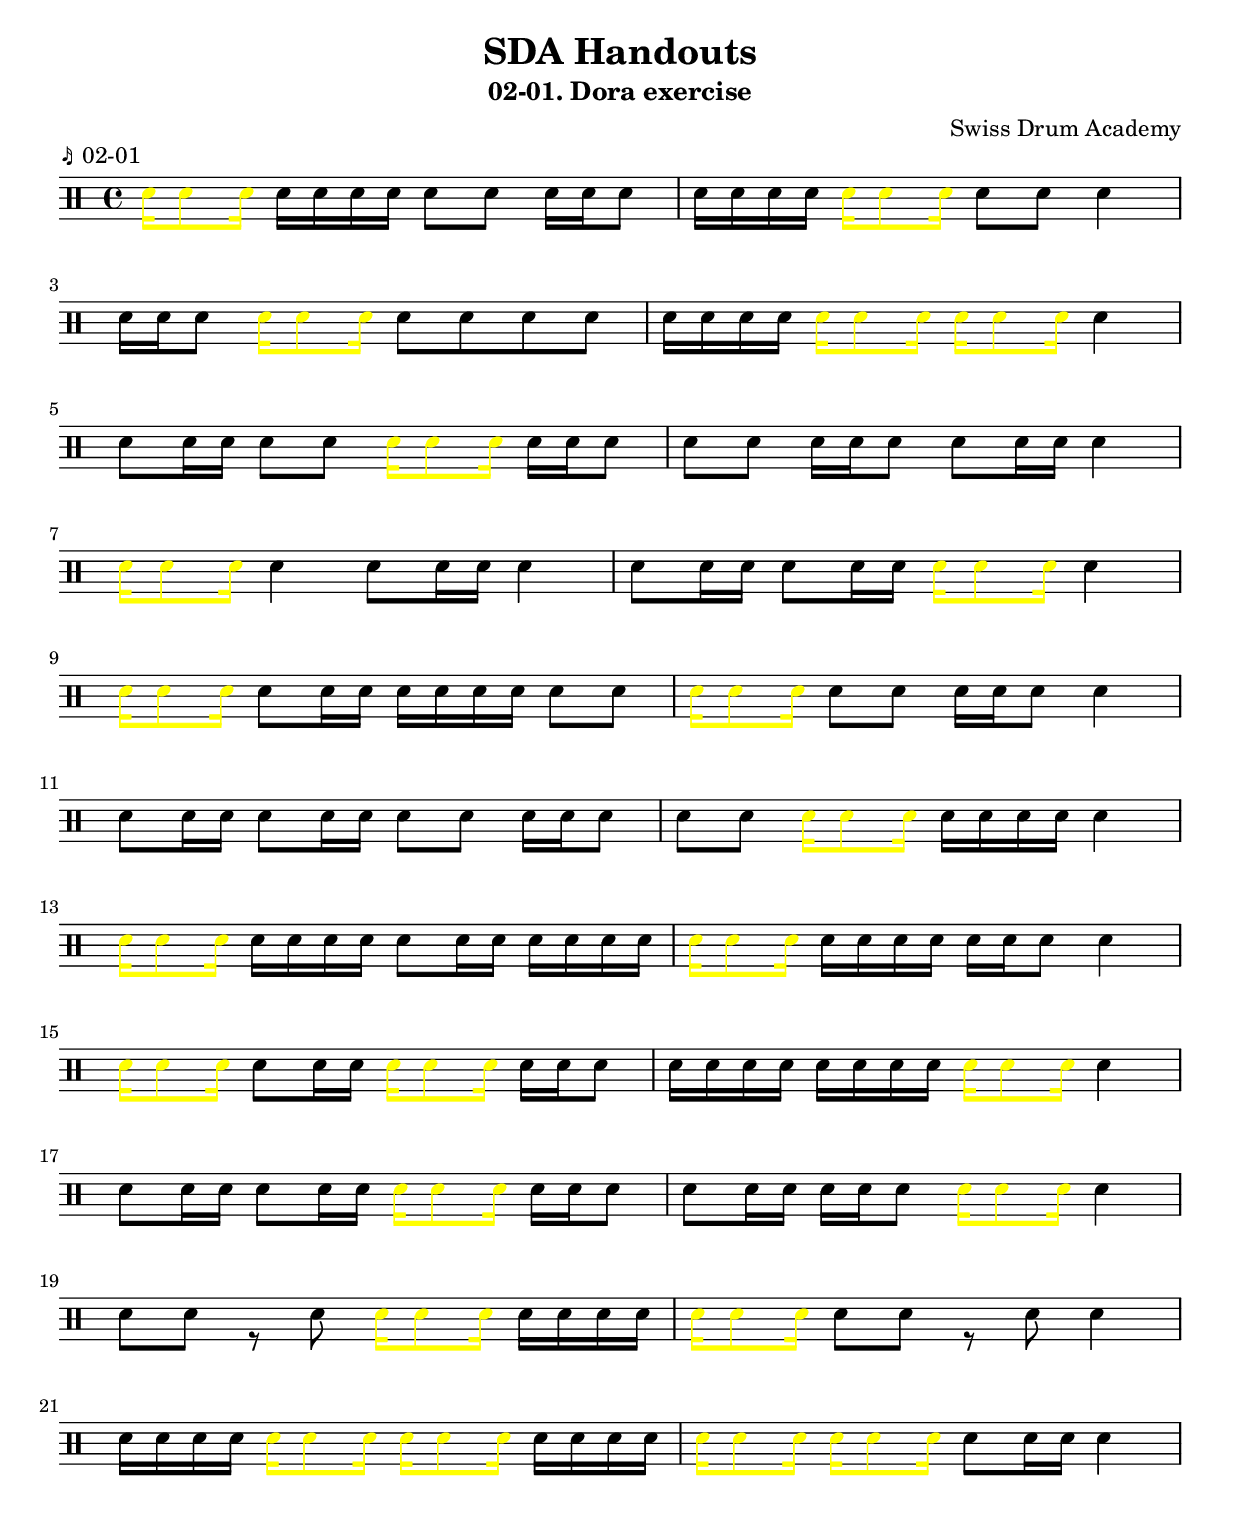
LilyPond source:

%%{ <%page args='section'/> %%}

% if section=='version':
\version "2.18.2"
% endif

% if section=='header':
\header
{
	title = "SDA Handouts"
	subtitle = "02-01. Dora exercise"
	composer = "Swiss Drum Academy"
	piece = \markup { \char ##x266B "02-01" }
}

\tocItem \markup "Dora exercise"

% endif

% if section=='body':
\include "../common/common-defs.ily"


snarePattern = {
	\drummode {
		\dora sn16 sn16 sn16 sn16 sn8 sn8 sn16 sn16 sn8 | sn16 sn16 sn16 sn16 \dora sn8 sn8 sn4 |
		\break
		sn16 sn16 sn8 \dora sn8 sn8 sn8 sn8 | sn16 sn16 sn16 sn16 \dora \dora sn4 |
		\break
		sn8 sn16 sn16 sn8 sn8 \dora sn16 sn16 sn8 | sn8 sn8 sn16 sn16 sn8 sn8 sn16 sn16 sn4 |
		\break
		\dora sn4 sn8 sn16 sn16 sn4 | sn8 sn16 sn16 sn8 sn16 sn16 \dora sn4 |
		\break
		\dora sn8 sn16 sn16 sn16 sn16 sn16 sn16 sn8 sn8 | \dora sn8 sn8 sn16 sn16 sn8 sn4 |
		\break
		sn8 sn16 sn16 sn8 sn16 sn16 sn8 sn8 sn16 sn16 sn8 | sn8 sn8 \dora sn16 sn16 sn16 sn16 sn4 |
		\break
		\dora sn16 sn16 sn16 sn16 sn8 sn16 sn16 sn16 sn16 sn16 sn16 | \dora sn16 sn16 sn16 sn16 sn16 sn16 sn8 sn4 |
		\break
		\dora sn8 sn16 sn16 \dora sn16 sn16 sn8 | sn16 sn16 sn16 sn16 sn16 sn16 sn16 sn16 \dora sn4 |
		\break
		sn8 sn16 sn16 sn8 sn16 sn16 \dora sn16 sn16 sn8 | sn8 sn16 sn16 sn16 sn16 sn8 \dora sn4 |
		\break
		sn8 sn8 r8 sn8 \dora sn16 sn16 sn16 sn16 | \dora sn8 sn8 r8 sn8 sn4 |
		\break
		sn16 sn16 sn16 sn16 \dora \dora sn16 sn16 sn16 sn16 | \dora \dora sn8 sn16 sn16 sn4 |
		\break

	}
}
% endif

% if section=='bookpart-contents':
\score {
	\drums {
		\new DrumVoice {
			\voiceTwo
			\snarePattern
			\pageBreak
		}
	}

	\layout { }
}

% endif

% if section=='midi':

\score
{
	\unfoldRepeats
	{
		\drums
		{
			\tempo 4=100
			\ticktock
			\drummode
			{
				<<
					\new DrumVoice {
						\voiceOne
						\repeat unfold 36 { \ticktock }
					}
					\new DrumVoice {
						\voiceTwo
						\snarePattern
					}
				>>
			}
		}
	}
	\midi {
	}
}
% endif
